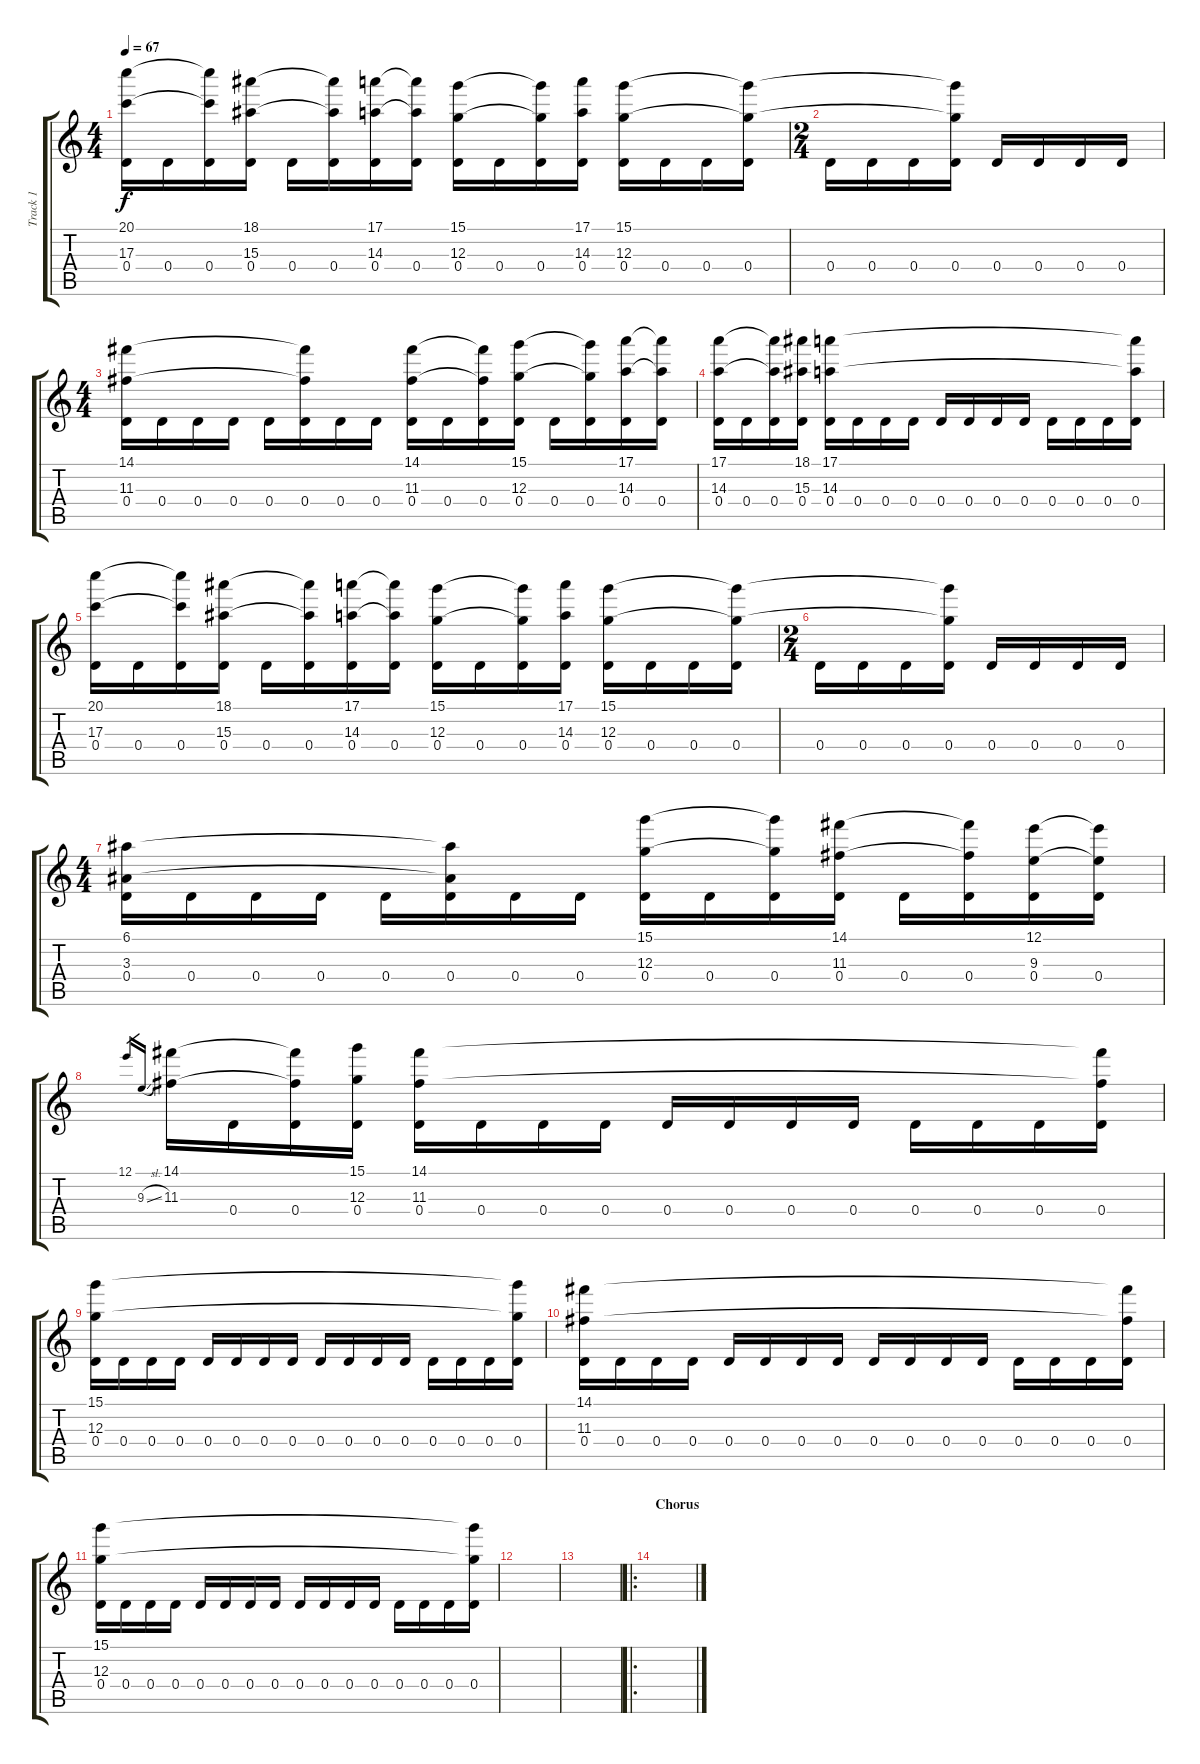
\track ("Track 1" "Track 1") {instrument electricguitarclean}
\staff {score tabs}
\tuning (E4 B3 G3 D3 A2 D2) {hide}
\ts (4 4)
\tempo 67
\clef g2
\ks c
(20.1 17.3 0.4).16{dy f} 0.4.16 (20.1{t} 17.3{t} 0.4).16 (18.1 15.3 0.4).16 0.4.16 (18.1{t} 15.3{t} 0.4).16 (17.1 14.3 0.4).16 (17.1{t} 14.3{t} 0.4).16 (15.1 12.3 0.4).16 0.4.16 (15.1{t} 12.3{t} 0.4).16 (17.1 14.3 0.4).16 (15.1 12.3 0.4).16 0.4.16 0.4.16 (15.1{t} 12.3{t} 0.4).16 |
\ts (2 4)
0.4.16 0.4.16 0.4.16 (15.1{t} 12.3{t} 0.4).16 0.4.16 0.4.16 0.4.16 0.4.16 |
\ts (4 4)
(14.1 11.3 0.4).16 0.4.16 0.4.16 0.4.16 0.4.16 (14.1{t} 11.3{t} 0.4).16 0.4.16 0.4.16 (14.1 11.3 0.4).16 0.4.16 (14.1{t} 11.3{t} 0.4).16 (15.1 12.3 0.4).16 0.4.16 (15.1{t} 12.3{t} 0.4).16 (17.1 14.3 0.4).16 (17.1{t} 14.3{t} 0.4).16 |
(17.1 14.3 0.4).16 0.4.16 (17.1{t} 14.3{t} 0.4).16 (18.1 15.3 0.4).16 (17.1 14.3 0.4).16 0.4.16 0.4.16 0.4.16 0.4.16 0.4.16 0.4.16 0.4.16 0.4.16 0.4.16 0.4.16 (17.1{t} 14.3{t} 0.4).16 |
(20.1 17.3 0.4).16 0.4.16 (20.1{t} 17.3{t} 0.4).16 (18.1 15.3 0.4).16 0.4.16 (18.1{t} 15.3{t} 0.4).16 (17.1 14.3 0.4).16 (17.1{t} 14.3{t} 0.4).16 (15.1 12.3 0.4).16 0.4.16 (15.1{t} 12.3{t} 0.4).16 (17.1 14.3 0.4).16 (15.1 12.3 0.4).16 0.4.16 0.4.16 (15.1{t} 12.3{t} 0.4).16 |
\ts (2 4)
0.4.16 0.4.16 0.4.16 (15.1{t} 12.3{t} 0.4).16 0.4.16 0.4.16 0.4.16 0.4.16 |
\ts (4 4)
(6.1 3.3 0.4).16 0.4.16 0.4.16 0.4.16 0.4.16 (6.1{t} 3.3{t} 0.4).16 0.4.16 0.4.16 (15.1 12.3 0.4).16 0.4.16 (15.1{t} 12.3{t} 0.4).16 (14.1 11.3 0.4).16 0.4.16 (14.1{t} 11.3{t} 0.4).16 (12.1 9.3 0.4).16 (12.1{t} 9.3{t} 0.4).16 |
12.1.16{gr} 9.3{sl}.16{gr} (14.1 11.3).16 0.4.16 (14.1{t} 11.3{t} 0.4).16 (15.1 12.3 0.4).16 (14.1 11.3 0.4).16 0.4.16 0.4.16 0.4.16 0.4.16 0.4.16 0.4.16 0.4.16 0.4.16 0.4.16 0.4.16 (14.1{t} 11.3{t} 0.4).16 |
(15.1 12.3 0.4).16 0.4.16 0.4.16 0.4.16 0.4.16 0.4.16 0.4.16 0.4.16 0.4.16 0.4.16 0.4.16 0.4.16 0.4.16 0.4.16 0.4.16 (15.1{t} 12.3{t} 0.4).16 |
(14.1 11.3 0.4).16 0.4.16 0.4.16 0.4.16 0.4.16 0.4.16 0.4.16 0.4.16 0.4.16 0.4.16 0.4.16 0.4.16 0.4.16 0.4.16 0.4.16 (14.1{t} 11.3{t} 0.4).16 |
(15.1 12.3 0.4).16 0.4.16 0.4.16 0.4.16 0.4.16 0.4.16 0.4.16 0.4.16 0.4.16 0.4.16 0.4.16 0.4.16 0.4.16 0.4.16 0.4.16 (15.1{t} 12.3{t} 0.4).16 |
|
|
\ro
\section ("" "Chorus")
